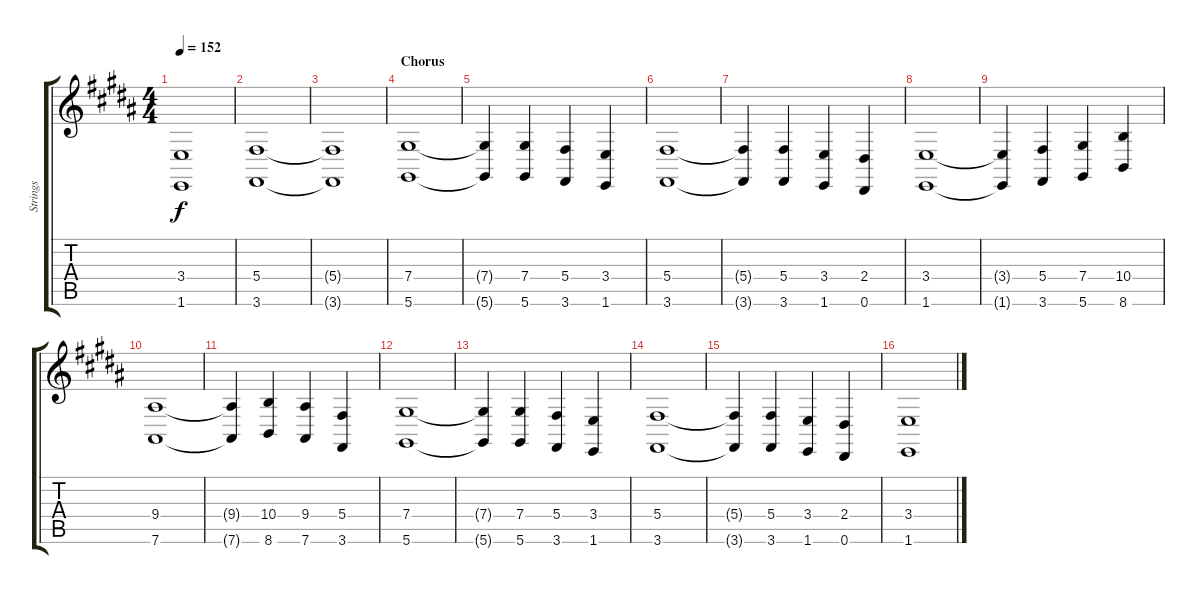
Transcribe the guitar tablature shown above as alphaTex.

\track ("Strings" "Strings") {instrument stringensemble1}
\staff {score tabs}
\tuning (Eb4 Bb3 Gb3 Db3 Ab2 Eb2) {hide}
\ts (4 4)
\tempo 152
\clef g2
\ks b
(3.4{t} 1.6{t}).1{dy f} |
(5.4 3.6).1 |
(5.4{t} 3.6{t}).1 |
\section ("" "Chorus")
(7.4 5.6).1 |
(7.4{t} 5.6{t}).4 (7.4 5.6).4 (5.4 3.6).4 (3.4 1.6).4 |
(5.4 3.6).1 |
(5.4{t} 3.6{t}).4 (5.4 3.6).4 (3.4 1.6).4 (2.4 0.6).4 |
(3.4 1.6).1 |
(3.4{t} 1.6{t}).4 (5.4 3.6).4 (7.4 5.6).4 (10.4 8.6).4 |
(9.4 7.6).1 |
(9.4{t} 7.6{t}).4 (10.4 8.6).4 (9.4 7.6).4 (5.4 3.6).4 |
(7.4 5.6).1 |
(7.4{t} 5.6{t}).4 (7.4 5.6).4 (5.4 3.6).4 (3.4 1.6).4 |
(5.4 3.6).1 |
(5.4{t} 3.6{t}).4 (5.4 3.6).4 (3.4 1.6).4 (2.4 0.6).4 |
(3.4 1.6).1
